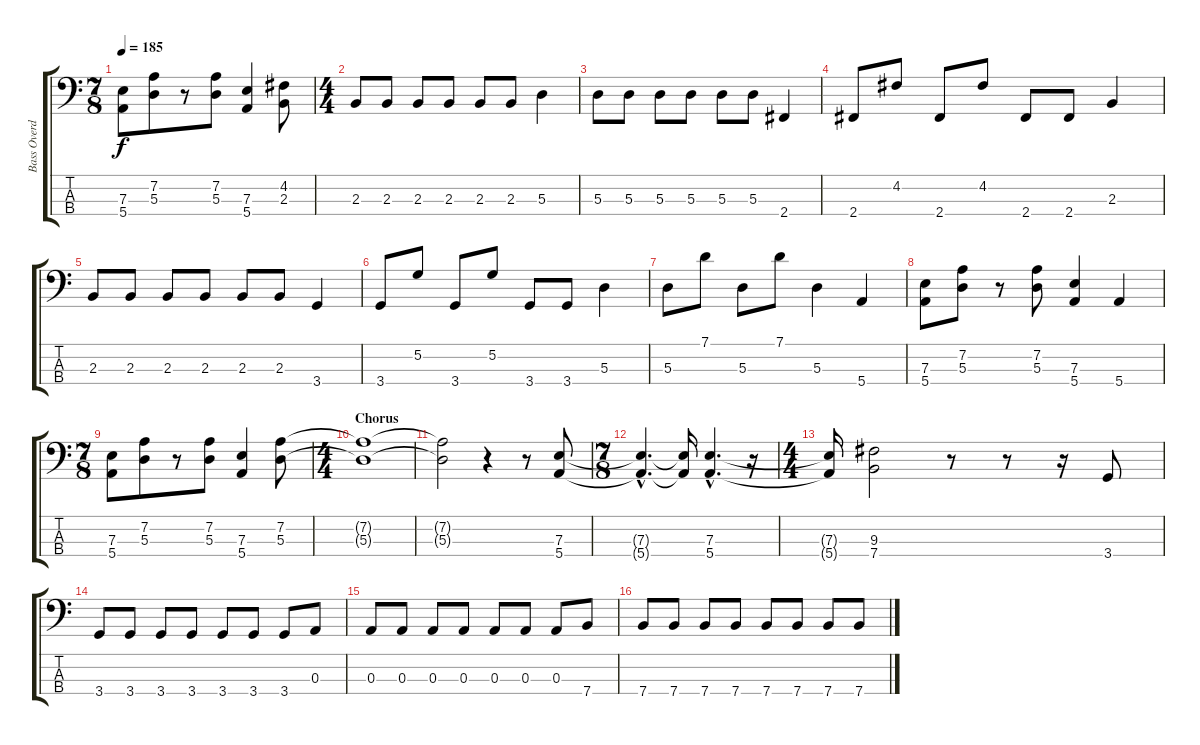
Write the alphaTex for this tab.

\track ("Bass Overdub" "Bass Overd") {instrument distortionguitar}
\staff {score tabs}
\tuning (G2 D2 A1 E1) {hide}
\ts (7 8)
\tempo 185
\clef f4
\ks c
(7.3 5.4).8{dy f} (7.2 5.3).8 r.8 (7.2 5.3).8 (7.3 5.4).4 (4.2 2.3).8 |
\ts (4 4)
2.3.8 2.3.8 2.3.8 2.3.8 2.3.8 2.3.8 5.3.4 |
5.3.8 5.3.8 5.3.8 5.3.8 5.3.8 5.3.8 2.4.4 |
2.4.8 4.2.8 2.4.8 4.2.8 2.4.8 2.4.8 2.3.4 |
2.3.8 2.3.8 2.3.8 2.3.8 2.3.8 2.3.8 3.4.4 |
3.4.8 5.2.8 3.4.8 5.2.8 3.4.8 3.4.8 5.3.4 |
5.3.8 7.1.8 5.3.8 7.1.8 5.3.4 5.4.4 |
(7.3 5.4).8 (7.2 5.3).8 r.8 (7.2 5.3).8 (7.3 5.4).4 5.4.4 |
\ts (7 8)
(7.3 5.4).8 (7.2 5.3).8 r.8 (7.2 5.3).8 (7.3 5.4).4 (7.2 5.3).8 |
\ts (4 4)
\section ("" "Chorus")
(7.2{t} 5.3{t}).1 |
(7.2{t} 5.3{t}).2 r.4 r.8 (7.3 5.4).8 |
\ts (7 8)
(7.3{hac t} 5.4{hac t}).4{d} (7.3{t} 5.4{t}).16 (7.3{hac} 5.4{hac}).4{d} r.16 |
\ts (4 4)
(7.3{t} 5.4{t}).16 (9.3 7.4).2 r.8 r.8 r.16 3.4.8 |
3.4.8 3.4.8 3.4.8 3.4.8 3.4.8 3.4.8 3.4.8 0.3.8 |
0.3.8 0.3.8 0.3.8 0.3.8 0.3.8 0.3.8 0.3.8 7.4.8 |
7.4.8 7.4.8 7.4.8 7.4.8 7.4.8 7.4.8 7.4.8 7.4.8
